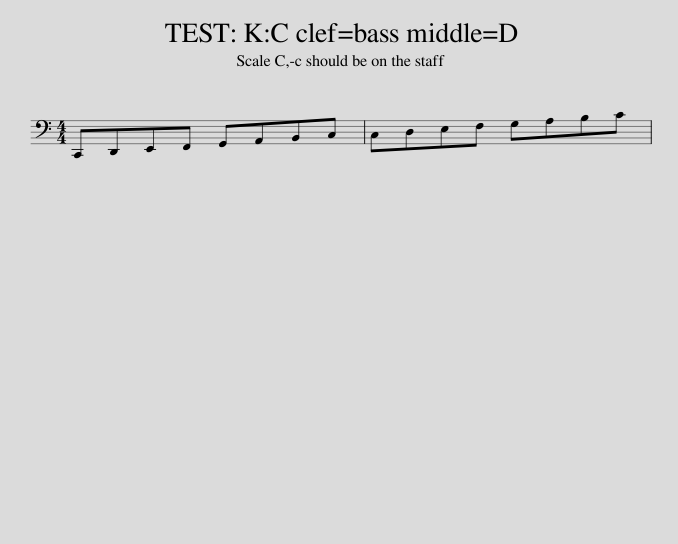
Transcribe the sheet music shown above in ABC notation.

X:1
L:1/8
M:4/4
I:linebreak $
K:C
V:1 bass
V:1
 C,,D,,E,,F,, G,,A,,B,,C, | C,D,E,F, G,A,B,C | %2
